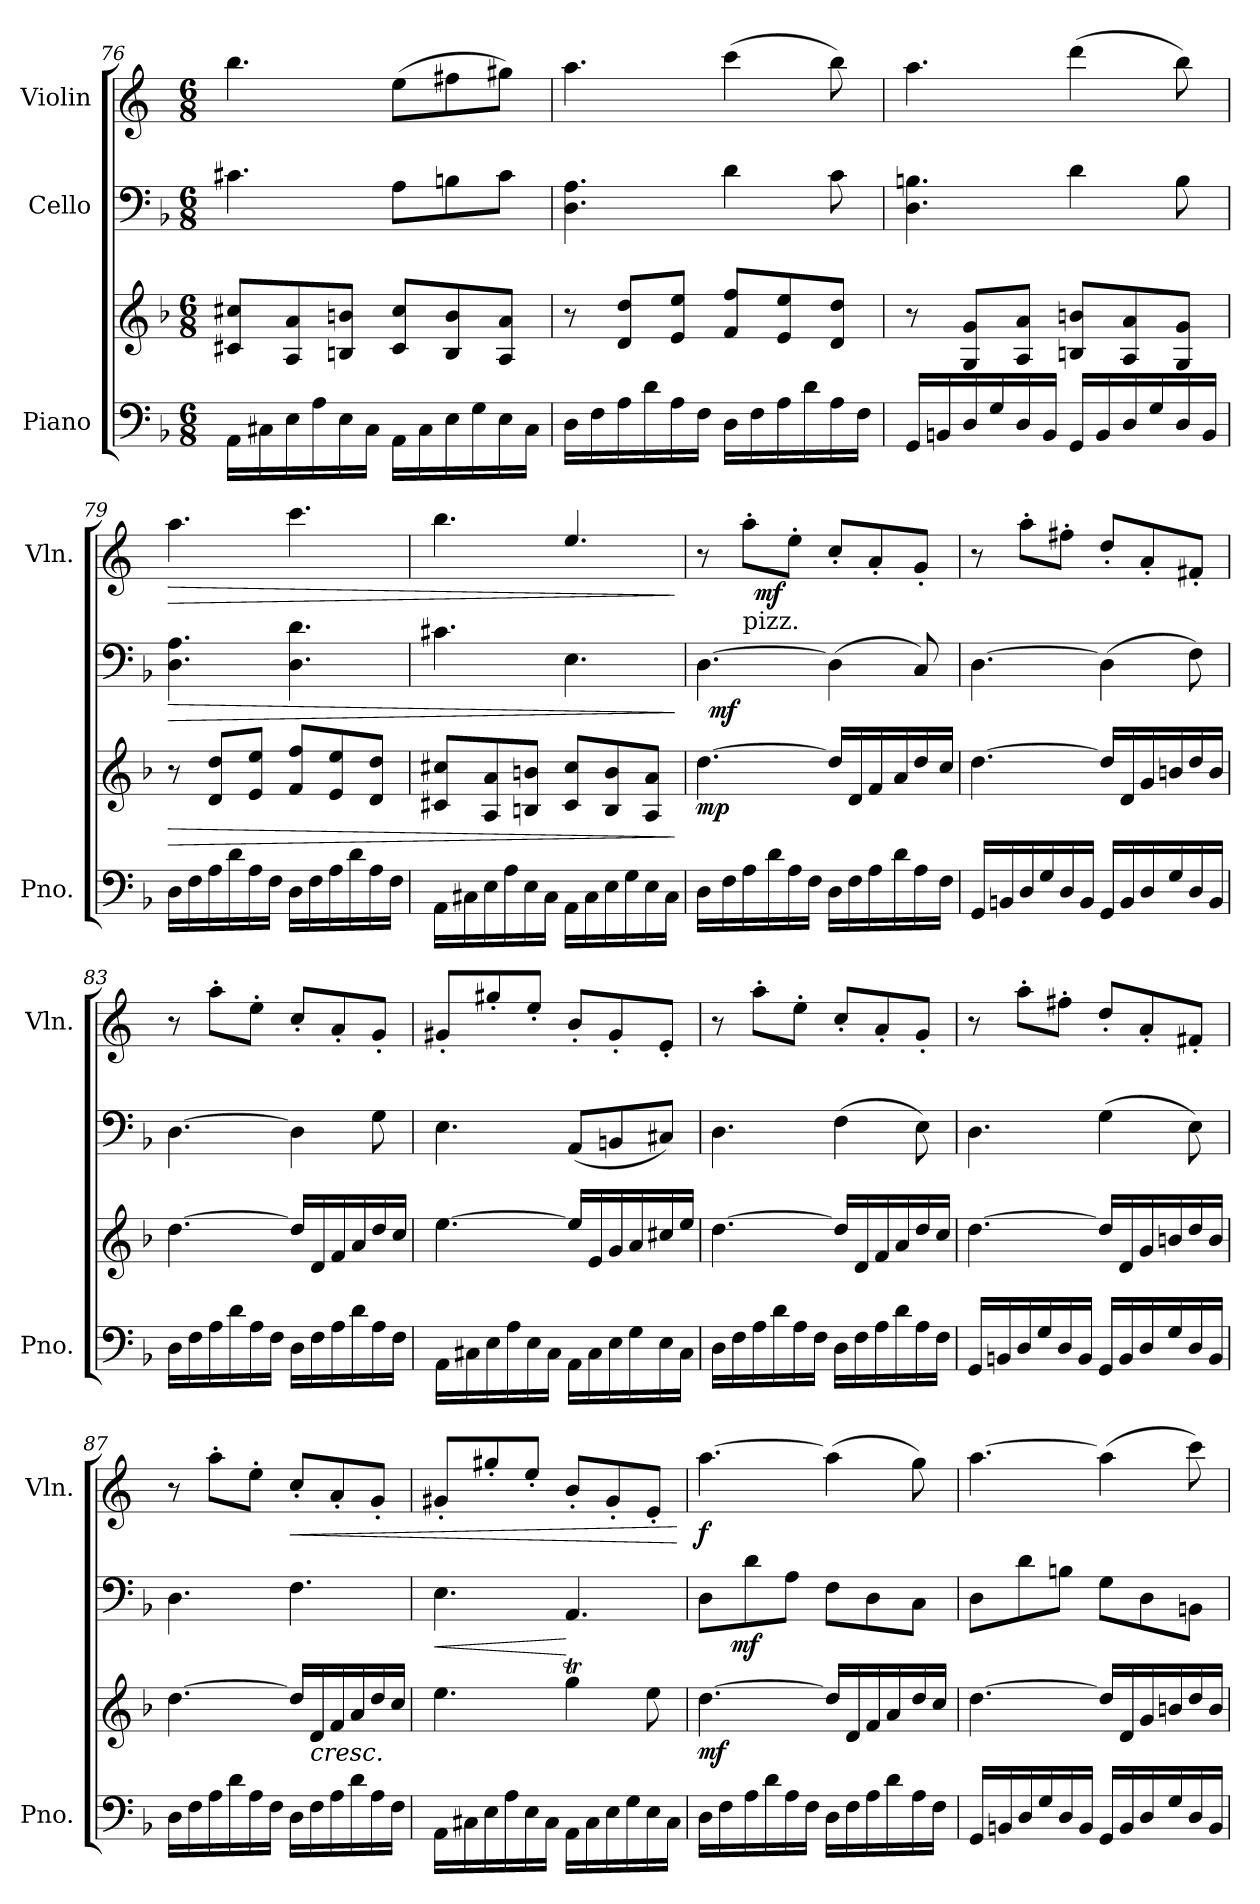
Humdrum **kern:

**kern	**kern	**dynam	**kern	**dynam	**kern	**dynam
*part3	*part3	*part3	*part2	*part2	*part1	*part1
*staff4	*staff3	*staff3/4	*staff2	*staff2	*staff1	*staff1
*I"Piano	*	*	*I"Cello	*	*I"Violin	*
*I'Pno.	*	*	*	*	*I'Vln.	*
*clefF4	*clefG2	*	*clefF4	*	*clefG2	*
*	*	*	*	*	*ITrd4c7	*
*k[b-]	*k[b-]	*	*k[b-]	*	*k[b-]	*
*d:	*d:	*	*d:	*	*d:	*
*M6/8	*M6/8	*	*M6/8	*	*M6/8	*
=76	=76	=76	=76	=76	=76	=76
16AA\LL	8c#X/ 8cc#X/L	.	4.c#X\	.	4.ee\	.
16C#X\	.	.	.	.	.	.
16E\	8A/ 8a/	.	.	.	.	.
16A\	.	.	.	.	.	.
16E\	8Bn/ 8bn/J	.	.	.	.	.
16C#\JJ	.	.	.	.	.	.
16AA\LL	8c#/ 8cc#/L	.	8A\L	.	(>8a\L	.
16C#\	.	.	.	.	.	.
16E\	8B/ 8b/	.	8Bn\	.	8bn\	.
16G\	.	.	.	.	.	.
16E\	8A/ 8a/J	.	8c#\J	.	8cc#X\J)	.
16C#\JJ	.	.	.	.	.	.
!!LO:PB:g=z
=77	=77	=77	=77	=77	=77	=77
16D\LL	8r	.	4.D\ 4.A\	.	4.dd\	.
16F\	.	.	.	.	.	.
16A\	8d/ 8dd/L	.	.	.	.	.
16d\	.	.	.	.	.	.
16A\	8e/ 8ee/J	.	.	.	.	.
16F\JJ	.	.	.	.	.	.
16D\LL	8f/ 8ff/L	.	4d\	.	(>4ff\	.
16F\	.	.	.	.	.	.
16A\	8e/ 8ee/	.	.	.	.	.
16d\	.	.	.	.	.	.
16A\	8d/ 8dd/J	.	8c\	.	8ee\)	.
16F\JJ	.	.	.	.	.	.
=78	=78	=78	=78	=78	=78	=78
16GG/LL	8r	.	4.D\ 4.Bn\	.	4.dd\	.
16BBn/	.	.	.	.	.	.
16D/	8G/ 8g/L	.	.	.	.	.
16G/	.	.	.	.	.	.
16D/	8A/ 8a/J	.	.	.	.	.
16BB/JJ	.	.	.	.	.	.
16GG/LL	8Bn/ 8bn/L	.	4d\	.	(>4gg\	.
16BB/	.	.	.	.	.	.
16D/	8A/ 8a/	.	.	.	.	.
16G/	.	.	.	.	.	.
16D/	8G/ 8g/J	.	8B\	.	8ee\)	.
16BB/JJ	.	.	.	.	.	.
=79	=79	=79	=79	=79	=79	=79
!	!	!LO:HP:b	!	!LO:HP:b	!	!LO:HP:b
16D\LL	8r	>	4.D\ 4.A\	>	4.dd\	>
16F\	.	.	.	.	.	.
16A\	8d/ 8dd/L	.	.	.	.	.
16d\	.	.	.	.	.	.
16A\	8e/ 8ee/J	.	.	.	.	.
16F\JJ	.	.	.	.	.	.
16D\LL	8f/ 8ff/L	.	4.D\ 4.d\	.	4.ff\	.
16F\	.	.	.	.	.	.
16A\	8e/ 8ee/	.	.	.	.	.
16d\	.	.	.	.	.	.
16A\	8d/ 8dd/J	.	.	.	.	.
16F\JJ	.	.	.	.	.	.
!!LO:LB:g=z
=80	=80	=80	=80	=80	=80	=80
16AA\LL	8c#X/ 8cc#X/L	.	4.c#X\	.	4.ee\	.
16C#X\	.	.	.	.	.	.
16E\	8A/ 8a/	.	.	.	.	.
16A\	.	.	.	.	.	.
16E\	8Bn/ 8bn/J	.	.	.	.	.
16C#\JJ	.	.	.	.	.	.
16AA\LL	8c#/ 8cc#/L	.	4.E\	.	4.a/	.
16C#\	.	.	.	.	.	.
16E\	8B/ 8b/	.	.	.	.	.
16G\	.	.	.	.	.	.
16E\	8A/ 8a/J	.	.	.	.	.
16C#\JJ	.	.	.	.	.	.
.	.	]	.	]	.	]
=81	=81	=81	=81	=81	=81	=81
!	!	!LO:DY:b	!	!	!	!
*	*	*	*^	*	*^	*
16D\LL	[4.dd\	mp	[4.D\	32ryy	.	8r	8ryy	.
!	!	!	!	!	!LO:DY:b	!	!	!
.	.	.	.	2ryy	mf	.	.	.
16F\	.	.	.	.	.	.	.	.
!	!	!	!	!	!	!LO:TX:b:t=pizz.	!	!
16A\	.	.	.	.	.	8dd'>\L	32ryy	.
!	!	!	!	!	!	!	!	!LO:DY:b
.	.	.	.	.	.	.	2ryy	mf
16d\	.	.	.	.	.	.	.	.
16A\	.	.	.	.	.	8a'>\J	.	.
16F\JJ	.	.	.	.	.	.	.	.
16D\LL	16dd/LL]	.	(>4D\]	.	.	8f'</L	.	.
16F\	16d/	.	.	.	.	.	.	.
16A\	16f/	.	.	.	.	8d'</	.	.
.	.	.	.	8..ryy	.	.	.	.
16d\	16a/	.	.	.	.	.	.	.
16A\	16dd/	.	8C/)	.	.	8c'</J	.	.
.	.	.	.	.	.	.	16.ryy	.
16F\JJ	16cc/JJ	.	.	.	.	.	.	.
*	*	*	*v	*v	*	*	*	*
*	*	*	*	*	*v	*v	*
=82	=82	=82	=82	=82	=82	=82
16GG/LL	[4.dd\	.	[4.D\	.	8r	.
16BBn/	.	.	.	.	.	.
16D/	.	.	.	.	8dd'>\L	.
16G/	.	.	.	.	.	.
16D/	.	.	.	.	8bn'>\J	.
16BB/JJ	.	.	.	.	.	.
16GG/LL	16dd/LL]	.	(>4D\]	.	8g'</L	.
16BB/	16d/	.	.	.	.	.
16D/	16g/	.	.	.	8d'</	.
16G/	16bn/	.	.	.	.	.
16D/	16dd/	.	8F\)	.	8Bn'</J	.
16BB/JJ	16b/JJ	.	.	.	.	.
!!LO:PB:g=z
=83	=83	=83	=83	=83	=83	=83
16D\LL	[4.dd\	.	[4.D\	.	8r	.
16F\	.	.	.	.	.	.
16A\	.	.	.	.	8dd'>\L	.
16d\	.	.	.	.	.	.
16A\	.	.	.	.	8a'>\J	.
16F\JJ	.	.	.	.	.	.
16D\LL	16dd/LL]	.	4D\]	.	8f'</L	.
16F\	16d/	.	.	.	.	.
16A\	16f/	.	.	.	8d'</	.
16d\	16a/	.	.	.	.	.
16A\	16dd/	.	8G\	.	8c'</J	.
16F\JJ	16cc/JJ	.	.	.	.	.
=84	=84	=84	=84	=84	=84	=84
16AA\LL	[4.ee\	.	4.E\	.	8c#X'</L	.
16C#X\	.	.	.	.	.	.
16E\	.	.	.	.	8cc#X'</	.
16A\	.	.	.	.	.	.
16E\	.	.	.	.	8a'</J	.
16C#\JJ	.	.	.	.	.	.
16AA\LL	16ee/LL]	.	(<8AA/L	.	8e'</L	.
16C#\	16e/	.	.	.	.	.
16E\	16g/	.	8BBn/	.	8c#'</	.
16G\	16a/	.	.	.	.	.
16E\	16cc#X/	.	8C#X/J)	.	8A'</J	.
16C#\JJ	16ee/JJ	.	.	.	.	.
=85	=85	=85	=85	=85	=85	=85
16D\LL	[4.dd\	.	4.D\	.	8r	.
16F\	.	.	.	.	.	.
16A\	.	.	.	.	8dd'>\L	.
16d\	.	.	.	.	.	.
16A\	.	.	.	.	8a'>\J	.
16F\JJ	.	.	.	.	.	.
16D\LL	16dd/LL]	.	(>4F\	.	8f'</L	.
16F\	16d/	.	.	.	.	.
16A\	16f/	.	.	.	8d'</	.
16d\	16a/	.	.	.	.	.
16A\	16dd/	.	8E\)	.	8c'</J	.
16F\JJ	16cc/JJ	.	.	.	.	.
!!LO:LB:g=z
=86	=86	=86	=86	=86	=86	=86
16GG/LL	[4.dd\	.	4.D\	.	8r	.
16BBn/	.	.	.	.	.	.
16D/	.	.	.	.	8dd'>\L	.
16G/	.	.	.	.	.	.
16D/	.	.	.	.	8bn'>\J	.
16BB/JJ	.	.	.	.	.	.
16GG/LL	16dd/LL]	.	(>4G\	.	8g'</L	.
16BB/	16d/	.	.	.	.	.
16D/	16g/	.	.	.	8d'</	.
16G/	16bn/	.	.	.	.	.
16D/	16dd/	.	8E\)	.	8Bn'</J	.
16BB/JJ	16b/JJ	.	.	.	.	.
=87	=87	=87	=87	=87	=87	=87
16D\LL	[4.dd\	.	4.D\	.	8r	.
16F\	.	.	.	.	.	.
16A\	.	.	.	.	8dd'>\L	.
16d\	.	.	.	.	.	.
16A\	.	.	.	.	8a'>\J	.
16F\JJ	.	.	.	.	.	.
!	!	!	!	!	!	!LO:HP:b
16D\LL	16dd/LL]	.	4.F\	.	8f'</L	<
!	!	!LO:HP:b	!	!	!	!
16F\	16d/	<	.	.	.	.
16A\	16f/	.	.	.	8d'</	.
16d\	16a/	.	.	.	.	.
16A\	16dd/	.	.	.	8c'</J	.
16F\JJ	16cc/JJ	.	.	.	.	.
=88	=88	=88	=88	=88	=88	=88
!	!	!	!	!LO:HP:b	!	!
16AA\LL	4.ee\	.	4.E\	<	8c#X'</L	.
16C#X\	.	.	.	.	.	.
16E\	.	.	.	.	8cc#X'</	.
16A\	.	.	.	.	.	.
16E\	.	.	.	.	8a'</J	.
16C#\JJ	.	.	.	.	.	.
16AA\LL	4ggT\	.	4.AA/	[	8e'</L	.
16C#\	.	.	.	.	.	.
16E\	.	.	.	.	8c#'</	.
16G\	.	.	.	.	.	.
16E\	8ee\	.	.	.	8A'</J	.
16C#\JJ	.	.	.	.	.	.
.	.	.	.	.	.	[
!!LO:PB:g=z
=89	=89	=89	=89	=89	=89	=89
!	!	!LO:DY:b	!	!	!	!LO:DY:b
*	*	*	*^	*	*	*
16D\LL	[4.dd\	mf	8D\L	16.ryy	.	[4.dd\	f
16F\	.	.	.	.	.	.	.
!	!	!	!	!	!LO:DY:b	!	!
.	.	.	.	2ryy	mf	.	.
16A\	.	.	8d\	.	.	.	.
16d\	.	.	.	.	.	.	.
16A\	.	.	8A\J	.	.	.	.
16F\JJ	.	.	.	.	.	.	.
16D\LL	16dd/LL]	[	8F\L	.	.	(>4dd\]	.
16F\	16d/	.	.	.	.	.	.
16A\	16f/	.	8D\	.	.	.	.
16d\	16a/	.	.	.	.	.	.
.	.	.	.	8ryy	.	.	.
16A\	16dd/	.	8C\J	.	.	8cc\)	.
16F\JJ	16cc/JJ	.	.	.	.	.	.
.	.	.	.	32ryy	.	.	.
*	*	*	*v	*v	*	*	*
=90	=90	=90	=90	=90	=90	=90
16GG/LL	[4.dd\	.	8D\L	.	[4.dd\	.
16BBn/	.	.	.	.	.	.
16D/	.	.	8d\	.	.	.
16G/	.	.	.	.	.	.
16D/	.	.	8Bn\J	.	.	.
16BB/JJ	.	.	.	.	.	.
16GG/LL	16dd/LL]	.	8G\L	.	(>4dd\]	.
16BB/	16d/	.	.	.	.	.
16D/	16g/	.	8D\	.	.	.
16G/	16bn/	.	.	.	.	.
16D/	16dd/	.	8BBn\J	.	8ff\)	.
16BB/JJ	16b/JJ	.	.	.	.	.
=	=	=	=	=	=	=
*-	*-	*-	*-	*-	*-	*-
